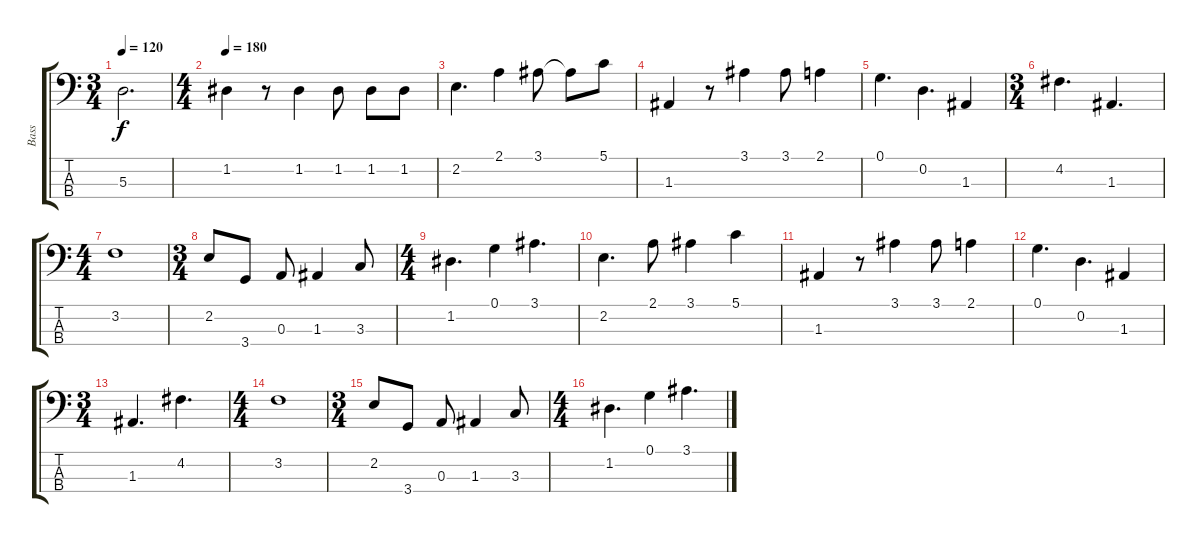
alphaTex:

\track ("Bass" "Bass") {instrument electricbassfinger}
\staff {score tabs}
\tuning (G2 D2 A1 E1) {hide}
\ts (3 4)
\tempo 120
\clef f4
\ks c
5.3.2{d dy f} |
\ts (4 4)
\tempo 180
1.2.4 r.8 1.2.4 1.2.8 1.2.8 1.2.8 |
2.2.4{d} 2.1.4 3.1.8 3.1{t}.8 5.1.8 |
1.3.4 r.8 3.1.4 3.1.8 2.1.4 |
0.1.4{d} 0.2.4{d} 1.3.4 |
\ts (3 4)
4.2.4{d} 1.3.4{d} |
\ts (4 4)
3.2.1 |
\ts (3 4)
2.2.8 3.4.8 0.3.8 1.3.4 3.3.8 |
\ts (4 4)
1.2.4{d} 0.1.4 3.1.4{d} |
2.2.4{d} 2.1.8 3.1.4 5.1.4 |
1.3.4 r.8 3.1.4 3.1.8 2.1.4 |
0.1.4{d} 0.2.4{d} 1.3.4 |
\ts (3 4)
1.3.4{d} 4.2.4{d} |
\ts (4 4)
3.2.1 |
\ts (3 4)
2.2.8 3.4.8 0.3.8 1.3.4 3.3.8 |
\ts (4 4)
1.2.4{d} 0.1.4 3.1.4{d}
